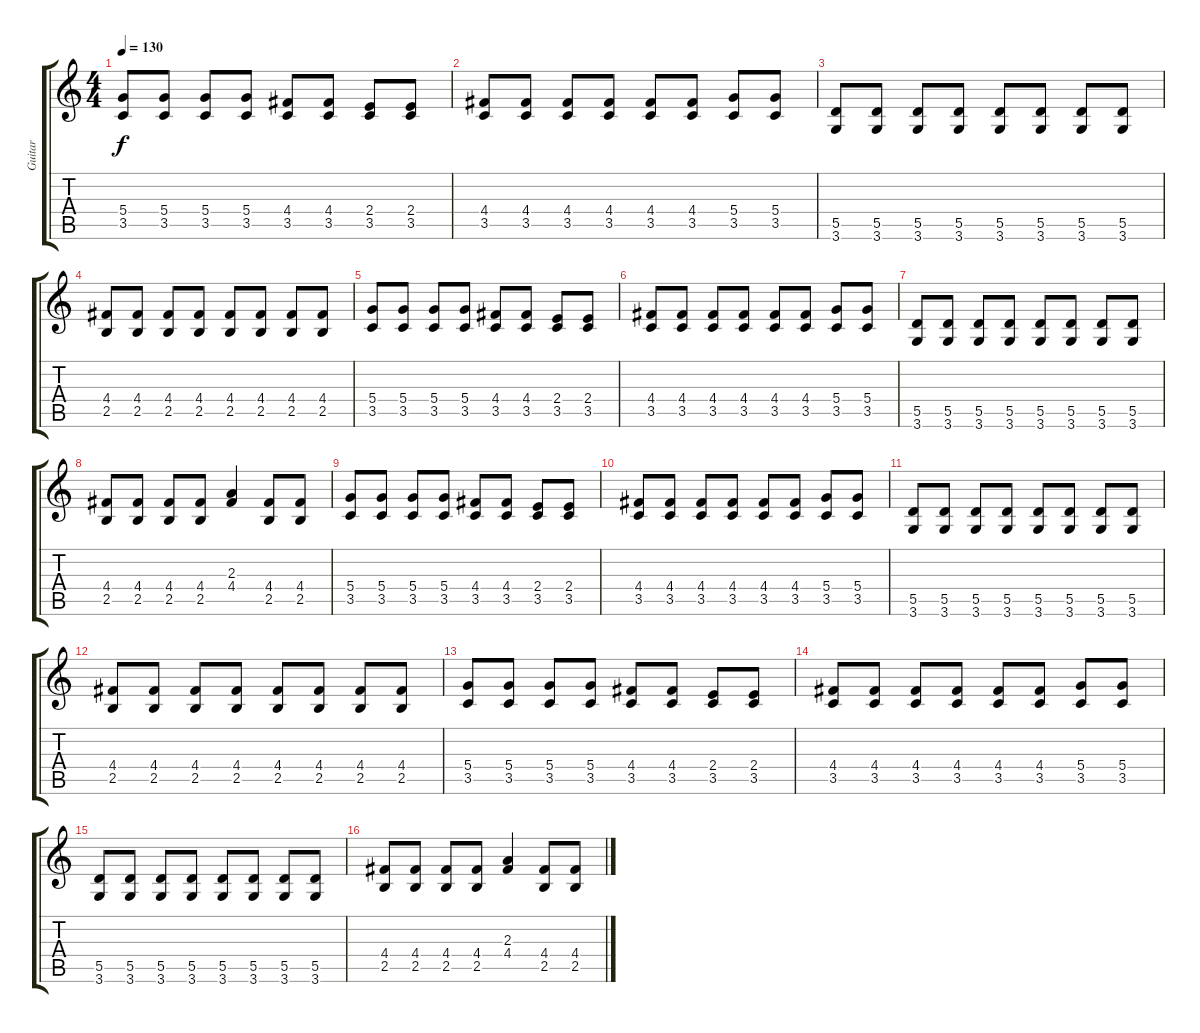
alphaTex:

\track ("Guitar" "Guitar") {instrument overdrivenguitar}
\staff {score tabs}
\tuning (E4 B3 G3 D3 A2 E2) {hide}
\ts (4 4)
\tempo 130
\clef g2
\ks c
(5.4 3.5).8{dy f} (5.4 3.5).8 (5.4 3.5).8 (5.4 3.5).8 (4.4 3.5).8 (4.4 3.5).8 (2.4 3.5).8 (2.4 3.5).8 |
(4.4 3.5).8 (4.4 3.5).8 (4.4 3.5).8 (4.4 3.5).8 (4.4 3.5).8 (4.4 3.5).8 (5.4 3.5).8 (5.4 3.5).8 |
(5.5 3.6).8 (5.5 3.6).8 (5.5 3.6).8 (5.5 3.6).8 (5.5 3.6).8 (5.5 3.6).8 (5.5 3.6).8 (5.5 3.6).8 |
(4.4 2.5).8 (4.4 2.5).8 (4.4 2.5).8 (4.4 2.5).8 (4.4 2.5).8 (4.4 2.5).8 (4.4 2.5).8 (4.4 2.5).8 |
(5.4 3.5).8 (5.4 3.5).8 (5.4 3.5).8 (5.4 3.5).8 (4.4 3.5).8 (4.4 3.5).8 (2.4 3.5).8 (2.4 3.5).8 |
(4.4 3.5).8 (4.4 3.5).8 (4.4 3.5).8 (4.4 3.5).8 (4.4 3.5).8 (4.4 3.5).8 (5.4 3.5).8 (5.4 3.5).8 |
(5.5 3.6).8 (5.5 3.6).8 (5.5 3.6).8 (5.5 3.6).8 (5.5 3.6).8 (5.5 3.6).8 (5.5 3.6).8 (5.5 3.6).8 |
(4.4 2.5).8 (4.4 2.5).8 (4.4 2.5).8 (4.4 2.5).8 (2.3 4.4).4 (4.4 2.5).8 (4.4 2.5).8 |
(5.4 3.5).8 (5.4 3.5).8 (5.4 3.5).8 (5.4 3.5).8 (4.4 3.5).8 (4.4 3.5).8 (2.4 3.5).8 (2.4 3.5).8 |
(4.4 3.5).8 (4.4 3.5).8 (4.4 3.5).8 (4.4 3.5).8 (4.4 3.5).8 (4.4 3.5).8 (5.4 3.5).8 (5.4 3.5).8 |
(5.5 3.6).8 (5.5 3.6).8 (5.5 3.6).8 (5.5 3.6).8 (5.5 3.6).8 (5.5 3.6).8 (5.5 3.6).8 (5.5 3.6).8 |
(4.4 2.5).8 (4.4 2.5).8 (4.4 2.5).8 (4.4 2.5).8 (4.4 2.5).8 (4.4 2.5).8 (4.4 2.5).8 (4.4 2.5).8 |
(5.4 3.5).8 (5.4 3.5).8 (5.4 3.5).8 (5.4 3.5).8 (4.4 3.5).8 (4.4 3.5).8 (2.4 3.5).8 (2.4 3.5).8 |
(4.4 3.5).8 (4.4 3.5).8 (4.4 3.5).8 (4.4 3.5).8 (4.4 3.5).8 (4.4 3.5).8 (5.4 3.5).8 (5.4 3.5).8 |
(5.5 3.6).8 (5.5 3.6).8 (5.5 3.6).8 (5.5 3.6).8 (5.5 3.6).8 (5.5 3.6).8 (5.5 3.6).8 (5.5 3.6).8 |
(4.4 2.5).8 (4.4 2.5).8 (4.4 2.5).8 (4.4 2.5).8 (2.3 4.4).4 (4.4 2.5).8 (4.4 2.5).8
